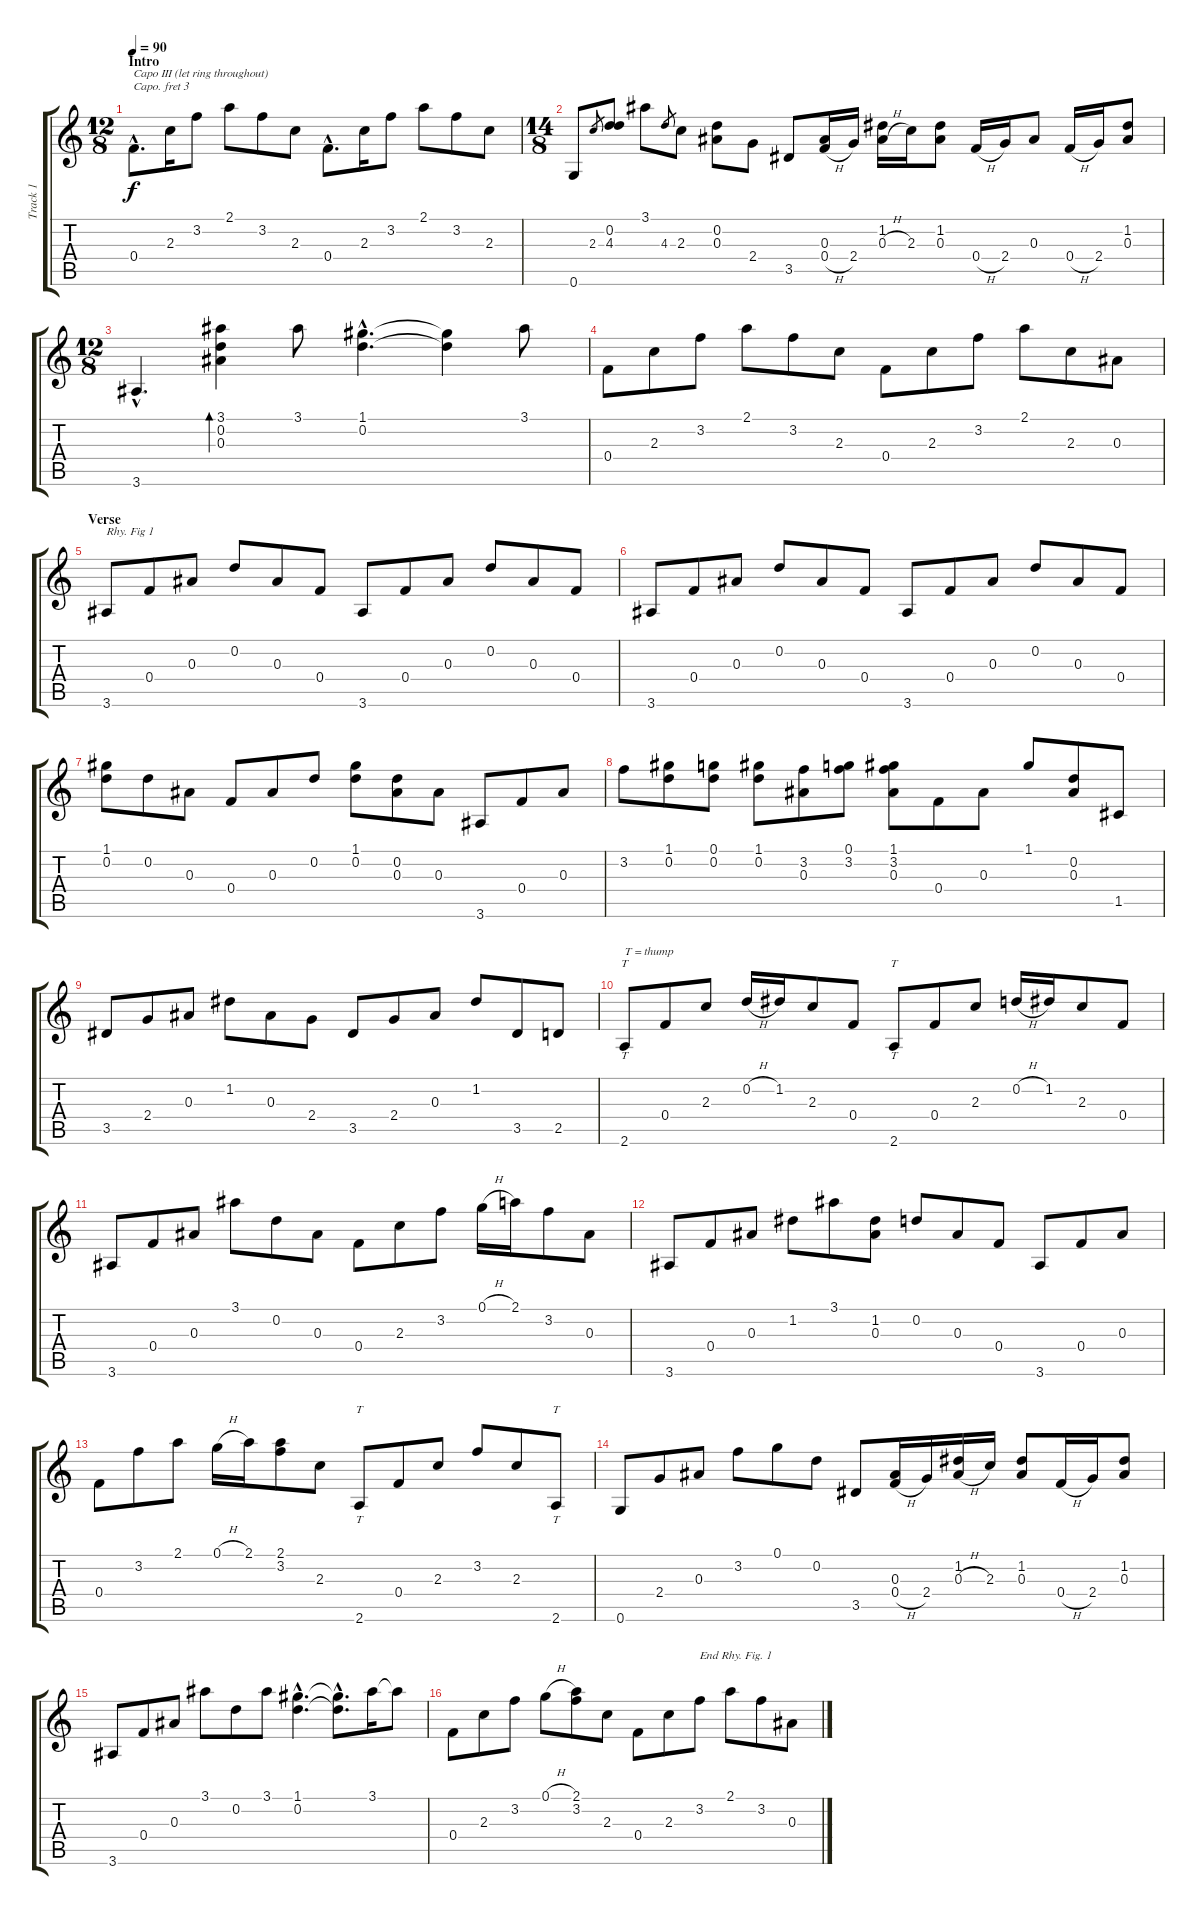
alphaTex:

\track ("Track 1" "Track 1") {instrument acousticguitarsteel}
\staff {score tabs}
\capo 3
\tuning (E4 B3 G3 D3 A2 E2) {hide}
\ts (12 8)
\section ("" "Intro")
\tempo 90
\clef g2
\ks c
0.4{hac}.8{d txt "Capo III (let ring throughout)" dy f instrument acousticguitarsteel} 2.3.16 3.2.8 2.1.8 3.2.8 2.3.8 0.4{hac}.8{d} 2.3.16 3.2.8 2.1.8 3.2.8 2.3.8 |
\ts (14 8)
0.6.8 2.3.8{gr} (0.2 4.3).8 3.1.8 4.3.8{gr} 2.3.8 (0.2 0.3).8 2.4.8 3.5.8 (0.3 0.4{h}).16 2.4.16 (1.2 0.3{h}).16 2.3.16 (1.2 0.3).8 0.4{h}.16 2.4.16 0.3.8 0.4{h}.16 2.4.16 (1.2 0.3).8 |
\ts (12 8)
3.6{hac}.4{d} (3.1 0.2 0.3).4{bd 60} 3.1.8 (1.1{hac} 0.2{hac}).4{d} (1.1{t} 0.2{t}).4 3.1.8 |
0.4.8 2.3.8 3.2.8 2.1.8 3.2.8 2.3.8 0.4.8 2.3.8 3.2.8 2.1.8 2.3.8 0.3.8 |
\section ("" "Verse")
3.6.8{txt "Rhy. Fig 1"} 0.4.8 0.3.8 0.2.8 0.3.8 0.4.8 3.6.8 0.4.8 0.3.8 0.2.8 0.3.8 0.4.8 |
3.6.8 0.4.8 0.3.8 0.2.8 0.3.8 0.4.8 3.6.8 0.4.8 0.3.8 0.2.8 0.3.8 0.4.8 |
(1.1 0.2).8 0.2.8 0.3.8 0.4.8 0.3.8 0.2.8 (1.1 0.2).8 (0.2 0.3).8 0.3.8 3.6.8 0.4.8 0.3.8 |
3.2.8 (1.1 0.2).8 (0.1 0.2).8 (1.1 0.2).8 (3.2 0.3).8 (0.1 3.2).8 (1.1 3.2 0.3).8 0.4.8 0.3.8 1.1.8 (0.2 0.3).8 1.5.8 |
3.5.8 2.4.8 0.3.8 1.2.8 0.3.8 2.4.8 3.5.8 2.4.8 0.3.8 1.2.8 3.5.8 2.5.8 |
2.6.8{tt txt "T = thump"} 0.4.8 2.3.8 0.2{h}.16 1.2.16 2.3.8 0.4.8 2.6.8{tt} 0.4.8 2.3.8 0.2{h}.16 1.2.16 2.3.8 0.4.8 |
3.6.8 0.4.8 0.3.8 3.1.8 0.2.8 0.3.8 0.4.8 2.3.8 3.2.8 0.1{h}.16 2.1.16 3.2.8 0.3.8 |
3.6.8 0.4.8 0.3.8 1.2.8 3.1.8 (1.2 0.3).8 0.2.8 0.3.8 0.4.8 3.6.8 0.4.8 0.3.8 |
0.4.8 3.2.8 2.1.8 0.1{h}.16 2.1.16 (2.1 3.2).8 2.3.8 2.6.8{tt} 0.4.8 2.3.8 3.2.8 2.3.8 2.6.8{tt} |
0.6.8 2.4.8 0.3.8 3.2.8 0.1.8 0.2.8 3.5.8 (0.3 0.4{h}).16 2.4.16 (1.2 0.3{h}).16 2.3.16 (1.2 0.3).8 0.4{h}.16 2.4.16 (1.2 0.3).8 |
3.6.8 0.4.8 0.3.8 3.1.8 0.2.8 3.1.8 (1.1{hac} 0.2{hac}).4{d} (1.1{hac t} 0.2{hac t}).8{d} 3.1.16 3.1{t}.8 |
0.4.8 2.3.8 3.2.8 0.1{h}.8 (2.1 3.2).8 2.3.8 0.4.8 2.3.8 3.2.8{txt "End Rhy. Fig. 1"} 2.1.8 3.2.8 0.3.8
